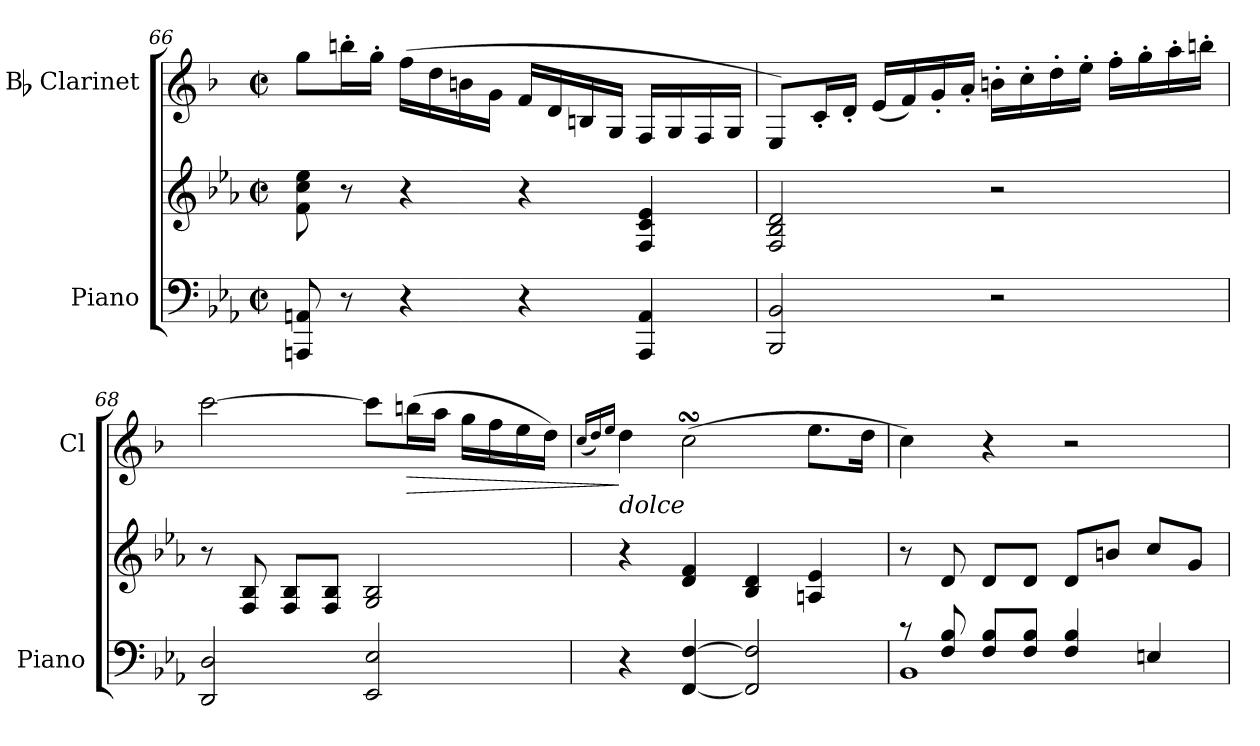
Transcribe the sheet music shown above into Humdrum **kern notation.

**kern	**kern	**kern	**dynam
*part2	*part2	*part1	*part1
*staff3	*staff2	*staff1	*staff1
*I"Piano	*	*I"Bb Clarinet	*
*I'Piano	*	*I'Cl	*
*clefF4	*clefG2	*clefG2	*
*	*	*ITrd1c2	*
*k[b-e-a-]	*k[b-e-a-]	*k[b-e-a-]	*
*E-:	*E-:	*E-:	*
*M2/2	*M2/2	*M2/2	*
*met(c|)	*met(c|)	*met(c|)	*
=66	=66	=66	=66
8AAAn/ 8AAn/	8f\ 8cc\ 8ee-\	8ff\L	.
8r	8r	16aan'>\L	.
.	.	16ff'>\JJ	.
4r	4r	(>16ee-\LL	.
.	.	16cc\	.
.	.	16an\	.
.	.	16f\JJ	.
4r	4r	16e-/LL	.
.	.	16c/	.
.	.	16An/	.
.	.	16F/JJ	.
4AAA/ 4AA/	4F/ 4c/ 4e-/	16E-/LL	.
.	.	16F/	.
.	.	16E-/	.
.	.	16F/JJ	.
=67	=67	=67	=67
2BBB-/ 2BB-/	2F/ 2B-/ 2d/	8D/L)	.
.	.	16B-'</L	.
.	.	16c'</JJ	.
.	.	(<16d/LL	.
.	.	16e-/)	.
.	.	16f'</	.
.	.	16g'</JJ	.
2r	2r	16an'>\LL	.
.	.	16b-'>\	.
.	.	16cc'>\	.
.	.	16dd'>\JJ	.
.	.	16ee-'>\LL	.
.	.	16ff'>\	.
.	.	16gg'>\	.
.	.	16aan'>\JJ	.
=68	=68	=68	=68
2DD/ 2D/	8r	[2bb-\	.
.	8F/ 8B-/	.	.
.	8F/ 8B-/L	.	.
.	8F/ 8B-/J	.	.
2EE-/ 2E-/	2G/ 2B-/	8bb-\L]	.
!	!	!	!LO:HP:b
.	.	(>16aan\L	>
.	.	16gg\JJ	.
.	.	16ff\LL	.
.	.	16ee-\	.
.	.	16dd\	.
.	.	16cc\JJ)	.
=69	=69	=69	=69
.	.	(<16qb-/LL	.
.	.	16qcc/)	.
.	.	16qdd/JJ	.
!	!	!LO:TX:b:i:t=dolce	!
4r	4r	4cc\	]
[4FF/ [4F/	4d/ 4f/	(>2b-sSSS\	.
2FF/] 2F/]	4B-/ 4d/	.	.
.	4An/ 4e-/	8.dd\L	.
.	.	16cc\Jk	.
!!LO:LB:g=z
=70	=70	=70	=70
*^	*	*	*
8rc	1BB-	8r	4b-\)	.
8F/ 8B-/	.	8d/	.	.
8F/ 8B-/L	.	8d/L	4r	.
8F/ 8B-/J	.	8d/J	.	.
4F/ 4B-/	.	8d/L	2r	.
.	.	8bn/J	.	.
4En/	.	8cc/L	.	.
.	.	8g/J	.	.
*v	*v	*	*	*
=	=	=	=
*-	*-	*-	*-
